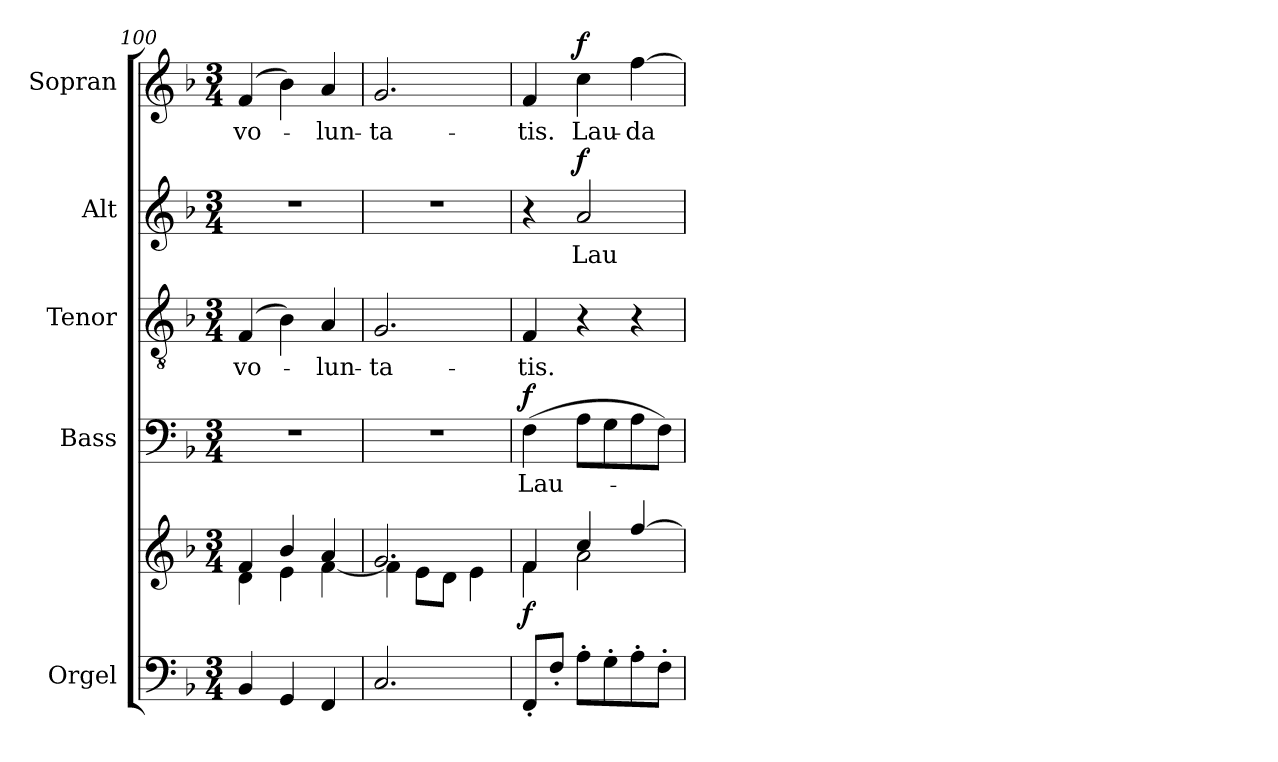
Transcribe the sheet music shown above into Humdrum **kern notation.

**kern	**kern	**dynam	**kern	**text	**dynam	**kern	**text	**kern	**text	**dynam	**kern	**text	**dynam
*part5	*part5	*part5	*part4	*part4	*part4	*part3	*part3	*part2	*part2	*part2	*part1	*part1	*part1
*staff6	*staff5	*staff5/6	*staff4	*staff4	*staff4	*staff3	*staff3	*staff2	*staff2	*staff2	*staff1	*staff1	*staff1
*I"Orgel	*	*	*I"Bass	*	*	*I"Tenor	*	*I"Alt	*	*	*I"Sopran	*	*
*I'Org.	*	*	*I'B.	*	*	*I'T.	*	*I'A.	*	*	*I'S.	*	*
*clefF4	*clefG2	*	*clefF4	*	*	*clefGv2	*	*clefG2	*	*	*clefG2	*	*
*k[b-]	*k[b-]	*	*k[b-]	*	*	*k[b-]	*	*k[b-]	*	*	*k[b-]	*	*
*F:	*F:	*	*F:	*	*	*F:	*	*F:	*	*	*F:	*	*
*M3/4	*M3/4	*	*M3/4	*	*	*M3/4	*	*M3/4	*	*	*M3/4	*	*
=100	=100	=100	=100	=100	=100	=100	=100	=100	=100	=100	=100	=100	=100
*	*^	*	*	*	*	*	*	*	*	*	*	*	*
!	!	!	!	!	!	!	!	!LO:LY:b	!	!	!	!	!LO:LY:b	!
4BB-/	4f/	4d\	.	2.r	.	.	(4F/	vo-	2.r	.	.	(4f/	vo-	.
4GG/	4b-/	4e\	.	.	.	.	4B-\)	.	.	.	.	4b-\)	.	.
!	!	!	!	!	!	!	!	!LO:LY:b	!	!	!	!	!LO:LY:b	!
4FF/	4a/	[<4f\	.	.	.	.	4A/	-lun-	.	.	.	4a/	-lun-	.
!!LO:PB:g=z
=101	=101	=101	=101	=101	=101	=101	=101	=101	=101	=101	=101	=101	=101	=101
!	!	!	!	!	!	!	!	!LO:LY:b	!	!	!	!	!LO:LY:b	!
2.C/	2.g/	4f\]	.	2.r	.	.	2.G/	-ta-	2.r	.	.	2.g/	-ta-	.
.	.	8e\L	.	.	.	.	.	.	.	.	.	.	.	.
.	.	8d\J	.	.	.	.	.	.	.	.	.	.	.	.
.	.	4e\	.	.	.	.	.	.	.	.	.	.	.	.
=102	=102	=102	=102	=102	=102	=102	=102	=102	=102	=102	=102	=102	=102	=102
!	!	!	!LO:DY:b	!	!LO:LY:b	!LO:DY:a	!	!LO:LY:b	!	!	!	!	!LO:LY:b	!
8FF'</L	4f/	4f\	f	(>4F\	Lau-	f	4F/	-tis.	4r	.	.	4f/	-tis.	.
8F'</J	.	.	.	.	.	.	.	.	.	.	.	.	.	.
!	!	!	!	!	!	!	!	!	!	!LO:LY:b	!LO:DY:a	!	!LO:LY:b	!LO:DY:a
8A'>\L	4cc/	2a\	.	8A\L	.	.	4r	.	2a/	Lau-	f	4cc\	Lau-	f
8G'>\	.	.	.	8G\	.	.	.	.	.	.	.	.	.	.
!	!	!	!	!	!	!	!	!	!	!	!	!	!LO:LY:b	!
8A'>\	[>4ff/	.	.	8A\	.	.	4r	.	.	.	.	[4ff\	-da-	.
8F'>\J	.	.	.	8F\J)	.	.	.	.	.	.	.	.	.	.
*	*v	*v	*	*	*	*	*	*	*	*	*	*	*	*
=	=	=	=	=	=	=	=	=	=	=	=	=	=
*-	*-	*-	*-	*-	*-	*-	*-	*-	*-	*-	*-	*-	*-
